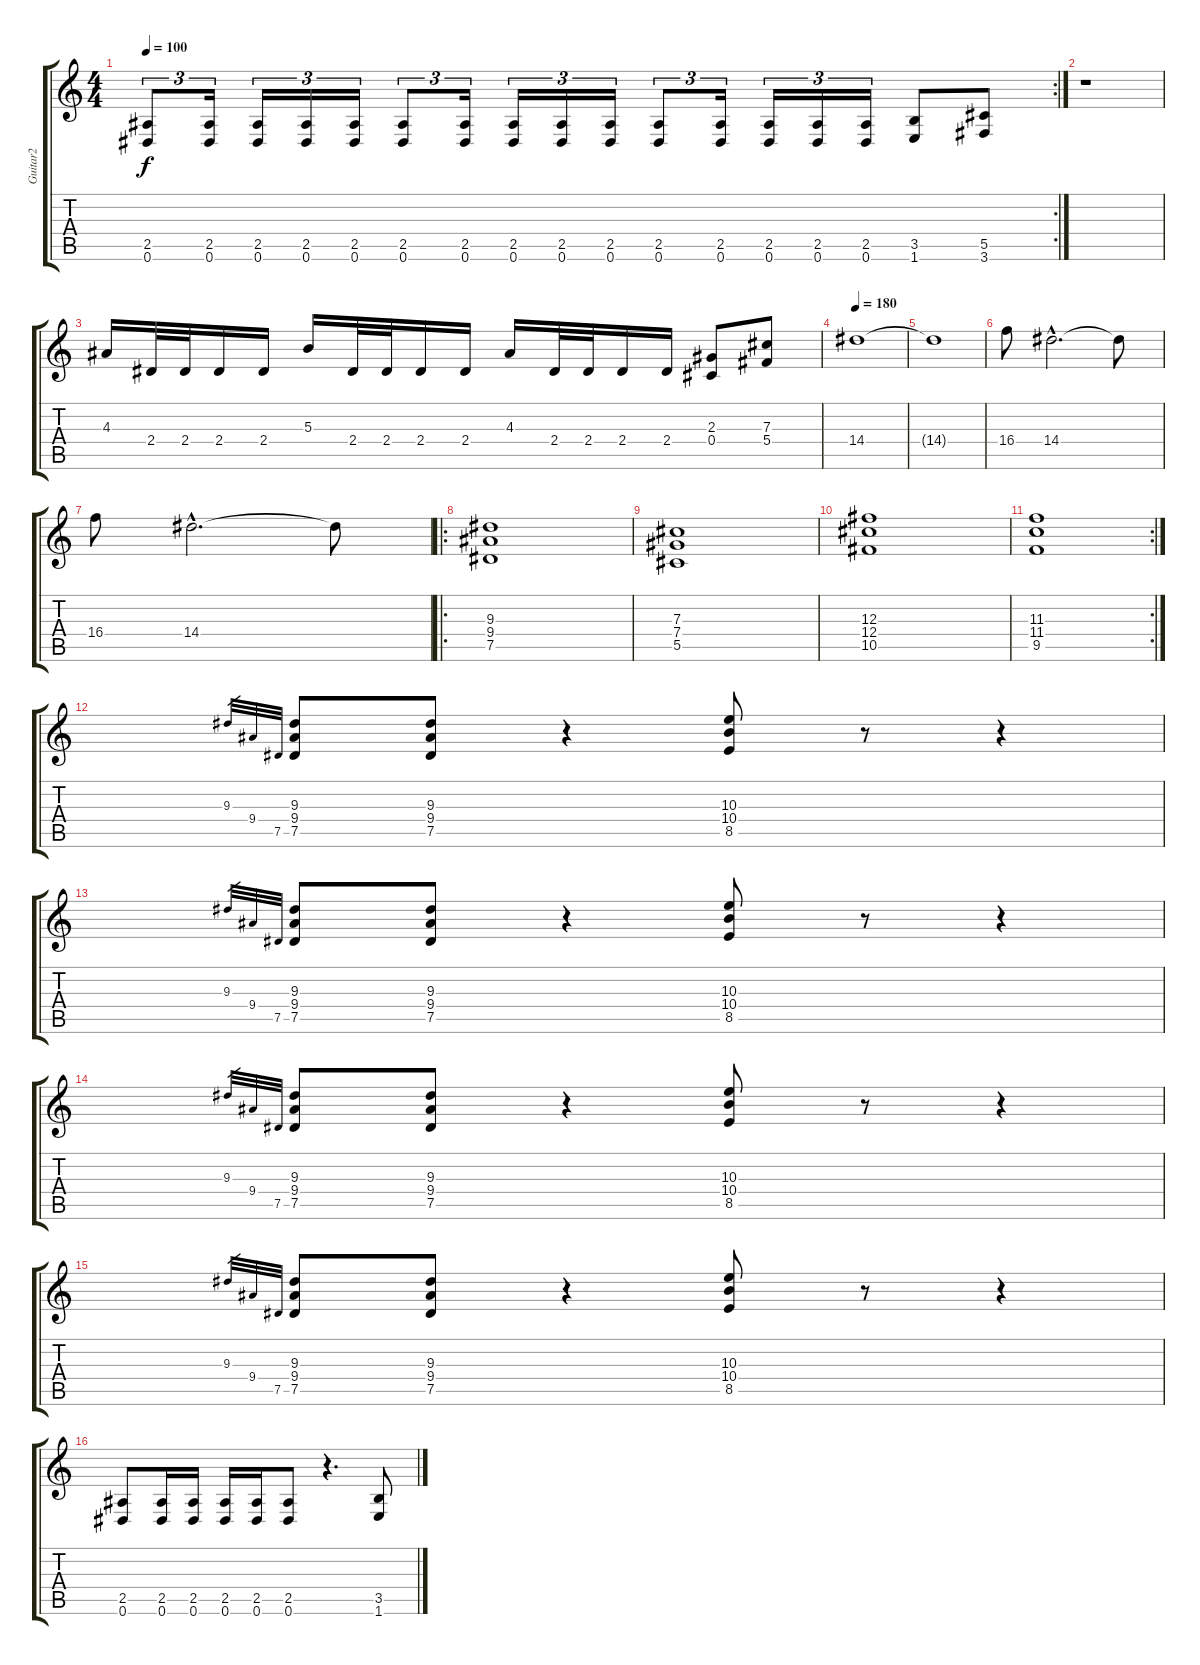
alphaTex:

\track ("Guitar2" "Guitar2") {instrument distortionguitar}
\staff {score tabs}
\tuning (Eb4 Bb3 Gb3 Db3 Ab2 Eb2) {hide}
\rc 2
\ts (4 4)
\tempo 100
\clef g2
\ks c
(2.5 0.6).8{tu (3 2) dy f} (2.5 0.6).16{tu (3 2)} (2.5 0.6).16{tu (3 2)} (2.5 0.6).16{tu (3 2)} (2.5 0.6).16{tu (3 2)} (2.5 0.6).8{tu (3 2)} (2.5 0.6).16{tu (3 2)} (2.5 0.6).16{tu (3 2)} (2.5 0.6).16{tu (3 2)} (2.5 0.6).16{tu (3 2)} (2.5 0.6).8{tu (3 2)} (2.5 0.6).16{tu (3 2)} (2.5 0.6).16{tu (3 2)} (2.5 0.6).16{tu (3 2)} (2.5 0.6).16{tu (3 2)} (3.5 1.6).8 (5.5 3.6).8 |
r.1 |
4.3.16 2.4.32 2.4.32 2.4.16 2.4.16 5.3.16 2.4.32 2.4.32 2.4.16 2.4.16 4.3.16 2.4.32 2.4.32 2.4.16 2.4.16 (2.3 0.4).8 (7.3 5.4).8 |
\tempo 180
14.4.1 |
14.4{t}.1{volume 0} |
16.4.8{volume 12} 14.4{hac}.2{d} 14.4{t}.8 |
16.4.8 14.4{hac}.2{d} 14.4{t}.8 |
\ro
(9.3 9.4 7.5).1{volume 10} |
(7.3 7.4 5.5).1 |
(12.3 12.4 10.5).1 |
\rc 2
(11.3 11.4 9.5).1 |
9.3.32{gr} 9.4.32{gr} 7.5.32{gr} (9.3 9.4 7.5).8 (9.3 9.4 7.5).8 r.4 (10.3 10.4 8.5).8 r.8 r.4 |
9.3.32{gr} 9.4.32{gr} 7.5.32{gr} (9.3 9.4 7.5).8 (9.3 9.4 7.5).8 r.4 (10.3 10.4 8.5).8 r.8 r.4 |
9.3.32{gr} 9.4.32{gr} 7.5.32{gr} (9.3 9.4 7.5).8 (9.3 9.4 7.5).8 r.4 (10.3 10.4 8.5).8 r.8 r.4 |
9.3.32{gr} 9.4.32{gr} 7.5.32{gr} (9.3 9.4 7.5).8 (9.3 9.4 7.5).8 r.4 (10.3 10.4 8.5).8 r.8 r.4 |
(2.5 0.6).8 (2.5 0.6).16 (2.5 0.6).16 (2.5 0.6).16 (2.5 0.6).16 (2.5 0.6).8 r.4{d} (3.5 1.6).8
